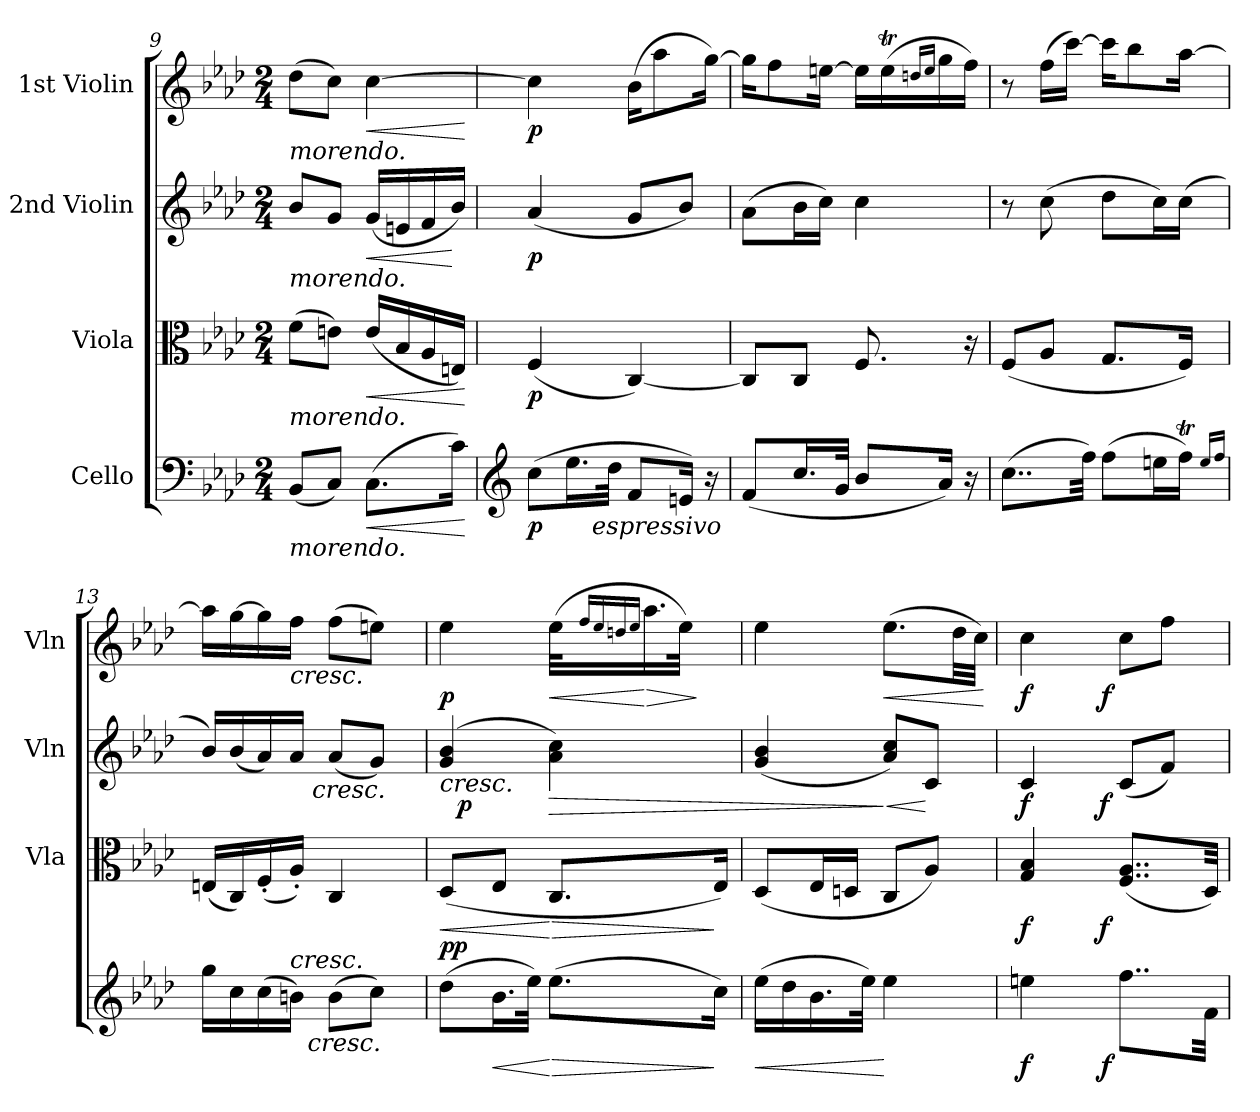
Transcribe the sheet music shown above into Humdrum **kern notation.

**kern	**dynam	**kern	**dynam	**kern	**dynam	**kern	**dynam
*part4	*part4	*part3	*part3	*part2	*part2	*part1	*part1
*staff4	*staff4	*staff3	*staff3	*staff2	*staff2	*staff1	*staff1
*I"Cello	*	*I"Viola	*	*I"2nd Violin	*	*I"1st Violin	*
*	*	*I'Vla	*	*I'Vln	*	*I'Vln	*
!!LO:LB:g=z
*clefF4	*	*clefC3	*	*clefG2	*	*clefG2	*
*k[b-e-a-d-]	*	*k[b-e-a-d-]	*	*k[b-e-a-d-]	*	*k[b-e-a-d-]	*
*f:	*	*f:	*	*f:	*	*f:	*
*M2/4	*	*M2/4	*	*M2/4	*	*M2/4	*
=9	=9	=9	=9	=9	=9	=9	=9
!	!	!	!	!	!	!LO:TX:b:i:t=morendo.	!
!	!	!	!	!LO:TX:b:i:t=morendo.	!	!	!
!	!	!LO:TX:b:i:t=morendo.	!	!	!	!	!
!LO:TX:b:i:t=morendo.	!	!	!	!	!	!	!
(<8BB-/L	.	(>8f\L	.	8b-/L	.	(>8dd-\L	.
8C/J)	.	8en\J)	.	8g/J	.	8cc\J)	.
!	!LO:HP:b	!	!LO:HP:b	!	!LO:HP:b	!	!LO:HP:b
(>8.C\L	<	(<16e/LL	<	(<16g/LL	<	[4cc\	<
.	.	16B-/	.	16en/	.	.	.
.	.	16A-/	.	16f/	.	.	.
16c\Jk)	.	16En/JJ)	.	16b-/JJ)	[	.	.
.	[	.	[	.	.	.	[
=10	=10	=10	=10	=10	=10	=10	=10
*clefG2	*	*	*	*	*	*	*
!	!LO:DY:b	!	!LO:DY:b	!	!LO:DY:b	!	!LO:DY:b
*^	*	*	*	*	*	*	*
(>8cc\L	8.ryy	p	(<4F/	p	(<4a-/	p	4cc\]	p
16.ee-\L	.	.	.	.	.	.	.	.
!	!LO:TX:b:i:t=espressivo	!	!	!	!	!	!	!
.	4ryy	.	.	.	.	.	.	.
32dd-\JJk	.	.	.	.	.	.	.	.
8f/L	.	.	[4C/)	.	8g/L	.	(>16b-\KL	.
.	.	.	.	.	.	.	8aa-\	.
16en/Jk)	.	.	.	.	8b-/J)	.	.	.
16r	16ryy	.	.	.	.	.	[16gg\Jk)	.
*v	*v	*	*	*	*	*	*	*
=11	=11	=11	=11	=11	=11	=11	=11
(<8f/L	.	8C/L]	.	(>8a-\L	.	16gg\KL]	.
.	.	.	.	.	.	8ff\	.
16.cc/L	.	8C/J	.	16b-\L	.	.	.
.	.	.	.	16cc\JJ)	.	[16een\Jk	.
32g/JJk	.	.	.	.	.	.	.
8b-/L	.	8.F/	.	4cc\	.	16ee\LL]	.
.	.	.	.	.	.	(>16eet\	.
.	.	.	.	.	.	16qddn/LL	.
.	.	.	.	.	.	16qee/JJ	.
16a-/Jk)	.	.	.	.	.	16gg\	.
16r	.	16r	.	.	.	16ff\JJ)	.
=12	=12	=12	=12	=12	=12	=12	=12
(>8..cc\L	.	(<8F/L	.	8r	.	8r	.
.	.	8A-/J	.	(>8cc\	.	(>16ff\LL	.
.	.	.	.	.	.	[16ccc\JJ)	.
32ff\Jkk)	.	.	.	.	.	.	.
(>8ff\L	.	8.G/L	.	8dd-\L	.	16ccc\KL]	.
.	.	.	.	.	.	8bb-\	.
16een\L	.	.	.	16cc\L)	.	.	.
16ffT\JJ)	.	16F/Jk)	.	(>16cc\JJ	.	[16aa-\Jk	.
16qee/LL	.	.	.	.	.	.	.
16qff/JJ	.	.	.	.	.	.	.
=13	=13	=13	=13	=13	=13	=13	=13
*^	*	*	*	*^	*	*	*
16gg\LL	8..ryy	.	(<16En/LL	.	16b-/LL)	8ryy	.	16aa-\LL]	.
16cc\	.	.	16C/)	.	(<16b-/	.	.	[16gg\	.
(>16cc\	.	.	(<16F'</	.	16a-/)	16ryy	.	16gg\]	.
!	!	!	!	!	!	!	!	!LO:TX:b:i:t=cresc.	!
!LO:TX:a:i:t=cresc.	!	!	!	!	!	!	!	!	!
16bn\JJ)	.	.	16A-'</JJ)	.	16a-/JJ	32ryy	.	16ff\JJ	.
!	!LO:TX:b:i:t=cresc.	!	!	!	!	!	!	!	!
.	4ryy	.	.	.	.	256ryy	.	.	.
!	!	!	!	!	!	!LO:TX:b:i:t=cresc.	!	!	!
.	.	.	.	.	.	4ryy	.	.	.
(>8b\L	.	.	4C/	.	(<8a-/L	.	.	(>8ff\L	.
8cc\J)	.	.	.	.	8g/J)	.	.	8een\J)	.
.	32ryy	.	.	.	.	.	.	.	.
.	.	.	.	.	.	64..ryy	.	.	.
=14	=14	=14	=14	=14	=14	=14	=14	=14	=14
!	!	!LO:DY:b	!	!LO:HP:b	!	!	!LO:HP:b	!	!
!	!	!LO:DY:n=1:a	!	!	!	!	!	!	!LO:DY:b
*v	*v	*	*	*	*	*	*	*	*
(>8dd-\L	p p	(<8D-/L	<	(4g/ 4b-/	32ryy	<	4ee-\	p
!	!	!	!	!	!	!LO:DY:b	!	!
.	.	.	.	.	4...ryy	p	.	.
!	!LO:HP:b	!	!	!	!	!	!	!
16.b-\L	<	8E-/J	.	.	.	.	.	.
32ee-\JJk)	.	.	.	.	.	.	.	.
!	!LO:HP:n=1:b	!	!LO:HP:n=1:b	!	!	!LO:HP:b	!	!LO:HP:b
(>8.ee-\L	[ >	8.C/L	[ >	4a-\ 4cc\)	.	>	(>32ee-\KLL	<
.	.	.	.	.	.	.	16qff/LL	.
.	.	.	.	.	.	.	16qee-/	.
.	.	.	.	.	.	.	16qddn/	.
.	.	.	.	.	.	.	16qee-/JJ	.
!	!	!	!	!	!	!	!	!LO:HP:n=1:b
.	.	.	.	.	.	.	16.aa-\	[ >
.	.	.	.	.	.	.	32ee-\JJk)	.
.	.	.	.	.	.	.	16.ryy	]
16cc\Jk)	]	16E-/Jk)	]	.	.	.	.	.
.	.	.	.	.	.	[	.	.
=15	=15	=15	=15	=15	=15	=15	=15	=15
!	!LO:HP:b	!	!	!	!	!	!	!
*	*	*	*	*v	*v	*	*	*
(>16ee-\LL	<	(<8D-/L	.	(<4g/ 4b-/	.	4ee-\	.
16dd-\	.	.	.	.	.	.	.
16.b-\	.	16E-/L	.	.	.	.	.
.	.	16Dn/JJ	.	.	.	.	.
32ee-\JJk)	.	.	.	.	.	.	.
!	!	!	!	!	!LO:HP:n=1:b	!	!LO:HP:b
4ee-\	[	8C/L	.	8a-/ 8cc/L)	] <	(>8.ee-\L	<
.	.	8A-/J)	.	8c/J	[	.	.
.	.	.	.	.	.	32dd-\LL	.
.	.	.	.	.	.	32cc\JJJ)	.
.	.	.	.	.	.	.	[
=16	=16	=16	=16	=16	=16	=16	=16
!	!LO:DY:b	!	!LO:DY:b	!	!LO:DY:b	!	!LO:DY:b
*^	*	*^	*	*^	*	*^	*
4een\	8..ryy	f	4G/ 4B-/	6ryy	f	4c/	6ryy	f	4cc\	8..ryy	f
.	.	.	.	24ryy	.	.	24ryy	.	.	.	.
.	.	.	.	192..ryy	.	.	192..ryy	.	.	.	.
!	!	!	!	!	!LO:DY:b	!	!	!LO:DY:b	!	!	!
.	.	.	.	6ryy	f	.	6ryy	f	.	.	.
!	!	!LO:DY:b	!	!	!	!	!	!	!	!	!LO:DY:b
.	4ryy	f	.	.	.	.	.	.	.	4ryy	f
8..ff\L	.	.	(<8..F/ 8..A-/L	.	.	(<8c/L	.	.	8cc\L	.	.
.	.	.	.	.	.	8f/J)	.	.	8ff\J	.	.
.	.	.	.	12ryy	.	.	12ryy	.	.	.	.
.	.	.	.	48ryy	.	.	48ryy	.	.	.	.
32f\Jkk	32ryy	.	32D-/Jkk)	.	.	.	.	.	.	32ryy	.
.	.	.	.	96ryy	.	.	96ryy	.	.	.	.
.	.	.	.	768ryy	.	.	768ryy	.	.	.	.
*v	*v	*	*	*	*	*v	*v	*	*v	*v	*
*	*	*v	*v	*	*	*	*	*
=	=	=	=	=	=	=	=
*-	*-	*-	*-	*-	*-	*-	*-
